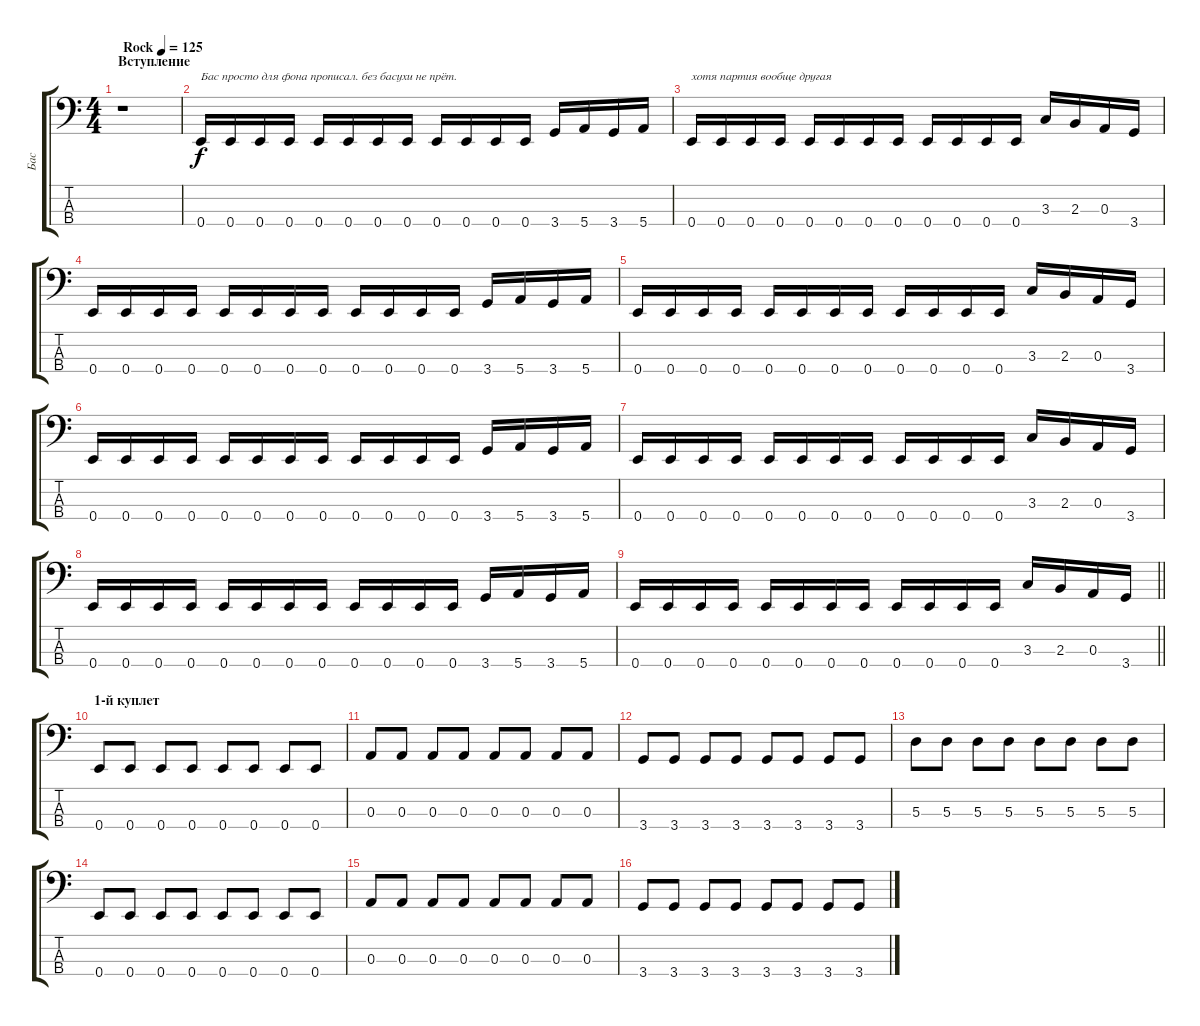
\track ("Бас" "Бас") {instrument electricbassfinger}
\staff {score tabs}
\tuning (G2 D2 A1 E1) {hide}
\ts (4 4)
\section ("" "Вступление")
\tempo (125 "Rock")
\clef f4
\ks c
r.1{dy f instrument electricbassfinger} |
0.4.16{txt "Бас просто для фона прописал. без басухи не прёт."} 0.4.16 0.4.16 0.4.16 0.4.16 0.4.16 0.4.16 0.4.16 0.4.16 0.4.16 0.4.16 0.4.16 3.4.16 5.4.16 3.4.16 5.4.16 |
0.4.16{txt "хотя партия вообще другая"} 0.4.16 0.4.16 0.4.16 0.4.16 0.4.16 0.4.16 0.4.16 0.4.16 0.4.16 0.4.16 0.4.16 3.3.16 2.3.16 0.3.16 3.4.16 |
0.4.16 0.4.16 0.4.16 0.4.16 0.4.16 0.4.16 0.4.16 0.4.16 0.4.16 0.4.16 0.4.16 0.4.16 3.4.16 5.4.16 3.4.16 5.4.16 |
0.4.16 0.4.16 0.4.16 0.4.16 0.4.16 0.4.16 0.4.16 0.4.16 0.4.16 0.4.16 0.4.16 0.4.16 3.3.16 2.3.16 0.3.16 3.4.16 |
0.4.16 0.4.16 0.4.16 0.4.16 0.4.16 0.4.16 0.4.16 0.4.16 0.4.16 0.4.16 0.4.16 0.4.16 3.4.16 5.4.16 3.4.16 5.4.16 |
0.4.16 0.4.16 0.4.16 0.4.16 0.4.16 0.4.16 0.4.16 0.4.16 0.4.16 0.4.16 0.4.16 0.4.16 3.3.16 2.3.16 0.3.16 3.4.16 |
0.4.16 0.4.16 0.4.16 0.4.16 0.4.16 0.4.16 0.4.16 0.4.16 0.4.16 0.4.16 0.4.16 0.4.16 3.4.16 5.4.16 3.4.16 5.4.16 |
\barLineRight lightlight
0.4.16 0.4.16 0.4.16 0.4.16 0.4.16 0.4.16 0.4.16 0.4.16 0.4.16 0.4.16 0.4.16 0.4.16 3.3.16 2.3.16 0.3.16 3.4.16 |
\section ("" "1-й куплет")
0.4.8 0.4.8 0.4.8 0.4.8 0.4.8 0.4.8 0.4.8 0.4.8 |
0.3.8 0.3.8 0.3.8 0.3.8 0.3.8 0.3.8 0.3.8 0.3.8 |
3.4.8 3.4.8 3.4.8 3.4.8 3.4.8 3.4.8 3.4.8 3.4.8 |
5.3.8 5.3.8 5.3.8 5.3.8 5.3.8 5.3.8 5.3.8 5.3.8 |
0.4.8 0.4.8 0.4.8 0.4.8 0.4.8 0.4.8 0.4.8 0.4.8 |
0.3.8 0.3.8 0.3.8 0.3.8 0.3.8 0.3.8 0.3.8 0.3.8 |
3.4.8 3.4.8 3.4.8 3.4.8 3.4.8 3.4.8 3.4.8 3.4.8
